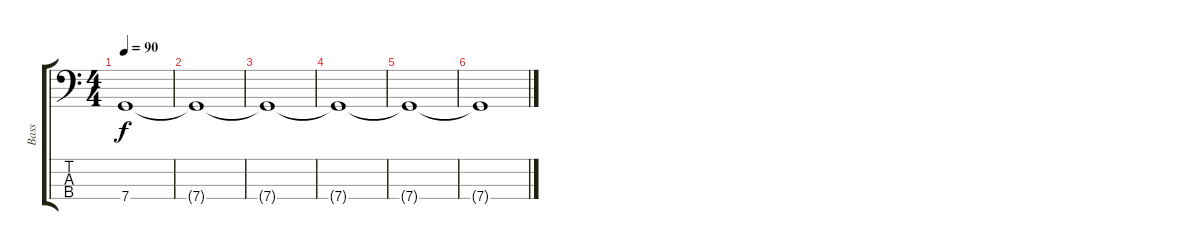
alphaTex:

\track ("Bass" "Bass") {instrument electricbassfinger}
\staff {score tabs}
\tuning (F2 C2 G1 C1) {hide}
\ts (4 4)
\tempo 90
\clef f4
\ks c
7.4.1{dy f} |
7.4{t}.1 |
7.4{t}.1{volume 0} |
7.4{t}.1 |
7.4{t}.1 |
7.4{t}.1
